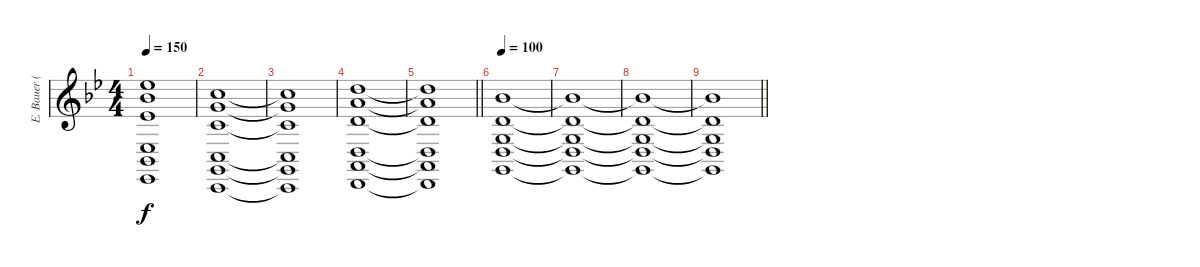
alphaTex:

\track ("E. Bauer (Keyboard)" "E. Bauer (") {instrument choiraahs}
\staff {score}
\tuning (E4 B3 G3 D3 A2 E2 B1) {hide}
\ts (4 4)
\tempo 150
\clef g2
\ks gminor
(11.1{t} 11.2{t} 8.3{t} 6.5{t} 6.6{t} 4.7{t}).1{dy f} |
(8.1 8.2 5.3 3.5 3.6 1.7).1 |
(8.1{t} 8.2{t} 5.3{t} 3.5{t} 3.6{t} 1.7{t}).1 |
(10.1 10.2 7.3 5.5 5.6 3.7).1 |
\barLineRight lightlight
(10.1{t} 10.2{t} 7.3{t} 5.5{t} 5.6{t} 3.7{t}).1 |
\tempo 100
(6.1 3.2 5.4 5.5 3.6).1 |
(6.1{t} 3.2{t} 5.4{t} 5.5{t} 3.6{t}).1 |
(6.1{t} 3.2{t} 5.4{t} 5.5{t} 3.6{t}).1{volume 0} |
\barLineRight lightlight
(6.1{t} 3.2{t} 5.4{t} 5.5{t} 3.6{t}).1
